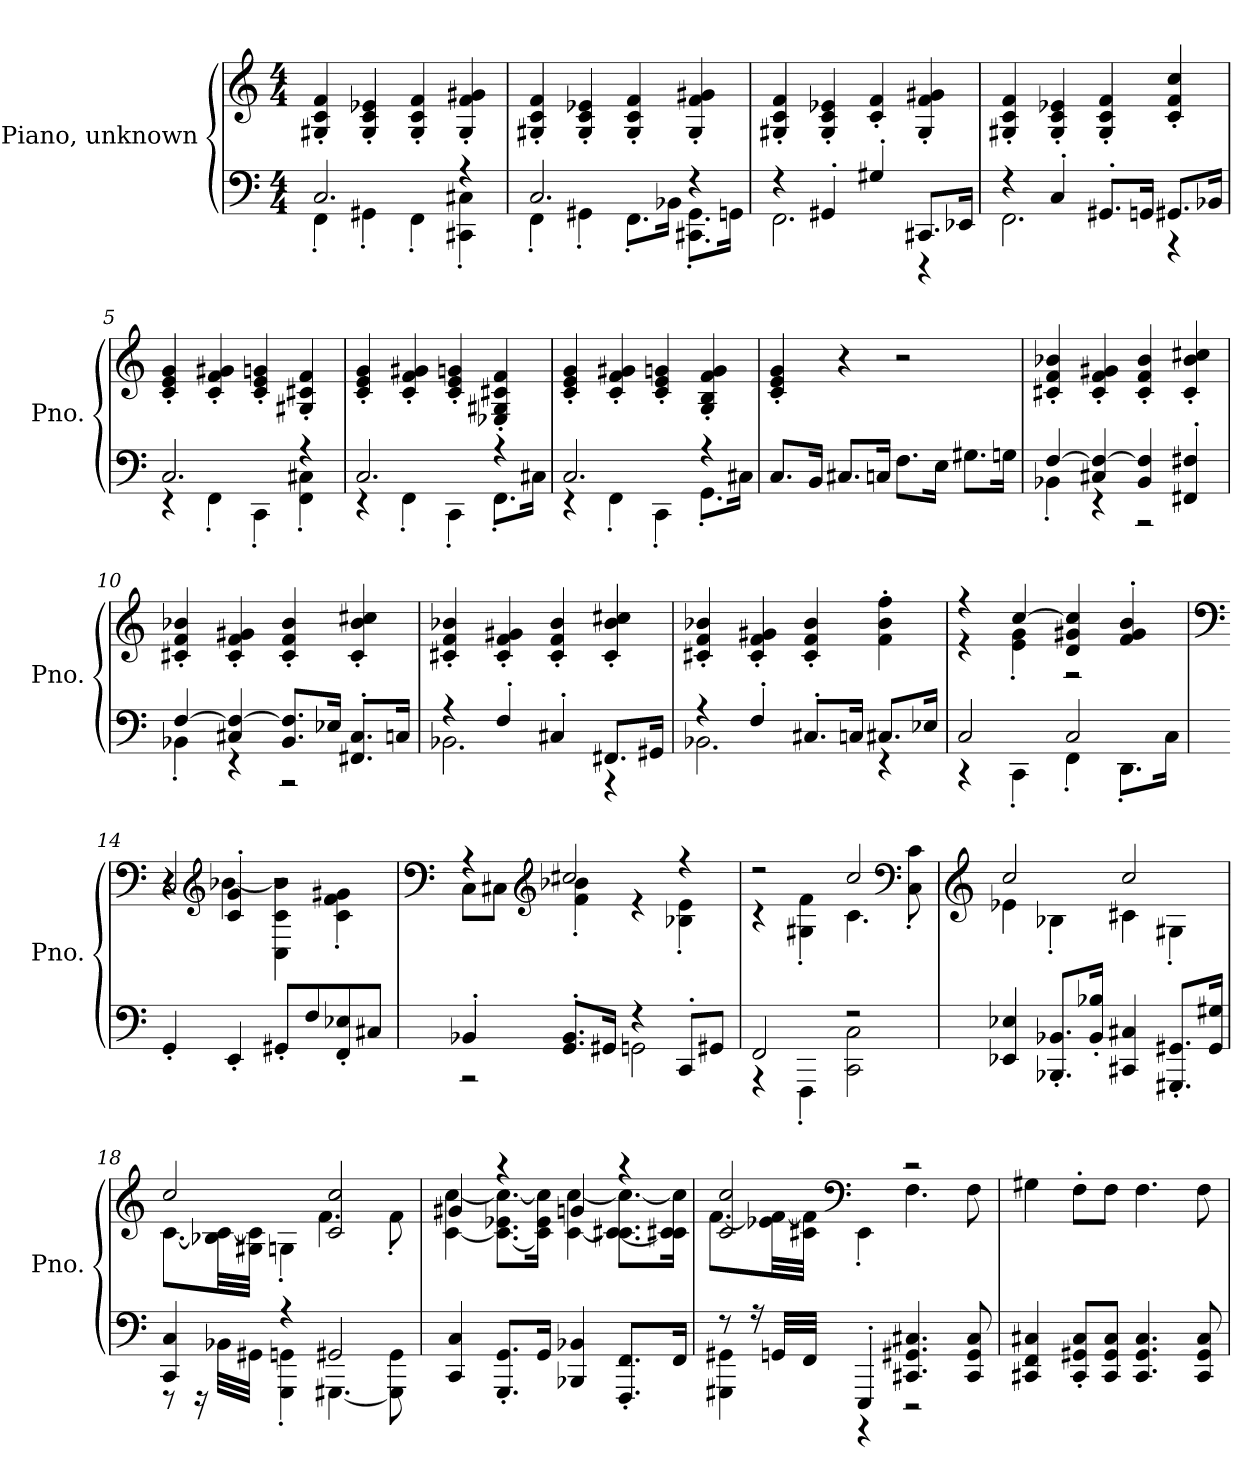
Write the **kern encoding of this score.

**kern	**kern
*part1	*part1
*staff2	*staff1
*I"Piano, unknown	*
*I'Pno.	*
*clefF4	*clefG2
*k[]	*k[]
*M4/4	*M4/4
*MM120	*MM120
=1	=1
*^	*
2.C/	4FF'\	4G#X/' 4c/' 4f/'
.	4GG#X'\	4G#/' 4c/' 4e-X/'
.	4FF'\	4G#/' 4c/' 4f/'
4r	4CC#X\' 4C#X\'	4G#/' 4f/' 4g#X/'
=2	=2	=2
2.C/	4FF'\	4G#X/' 4c/' 4f/'
.	4GG#X'\	4G#/' 4c/' 4e-X/'
.	8.FF'\L	4G#/' 4c/' 4f/'
.	16BB-X\Jk	.
4r	8.CC#X\' 8.GG#\'L	4G#/' 4f/' 4g#X/'
.	16GGn\Jk	.
=3	=3	=3
4r	2.FF\	4G#X/' 4c/' 4f/'
4GG#X'/	.	4G#/' 4c/' 4e-X/'
4G#X'/	.	4c/' 4f/'
8.CC#X/L	4r	4G#/' 4f/' 4g#X/'
16EE-X/Jk	.	.
=4	=4	=4
4r	2.FF\	4G#X/' 4c/' 4f/'
4C'/	.	4G#/' 4c/' 4e-X/'
8.GG#X'/L	.	4G#/' 4c/' 4f/'
16GGn/Jk	.	.
8.GG#X/L	4r	4c/' 4f/' 4cc/'
16BB-X/Jk	.	.
!!LO:LB:g=z
=5	=5	=5
2.C/	4r	4c/' 4e/' 4g/'
.	4FF'\	4c/' 4f/' 4g#X/'
.	4CC'\	4c/' 4e/' 4gn/'
4r	4FF\' 4C#X\'	4G#X/' 4c#X/' 4f/'
=6	=6	=6
2.C/	4r	4c/' 4e/' 4g/'
.	4FF'\	4c/' 4f/' 4g#X/'
.	4CC'\	4c/' 4e/' 4gn/'
4r	8.FF'\L	4E-X/' 4G#X/' 4c#X/' 4f/'
.	16C#X\Jk	.
=7	=7	=7
2.C/	4r	4c/' 4e/' 4g/'
.	4FF'\	4c/' 4f/' 4g#X/'
.	4CC'\	4c/' 4e/' 4gn/'
4r	8.GG'\L	4G/' 4B/' 4f/' 4g/'
.	16C#X\Jk	.
*v	*v	*
=8	=8
8.C/L	4c/' 4e/' 4g/'
16BB/Jk	.
8.C#X/L	4r
16Cn/Jk	.
8.F\L	2r
16E\Jk	.
8.G#X\L	.
16Gn\Jk	.
!!LO:LB:g=z
=9	=9
*^	*
[4F/	4BB-X'\	4c#X/' 4f/' 4b-X/'
4C#X/ 4F/_	4r	4c#/' 4f/' 4g#X/'
4BB-/ 4F/]	2r	4c#/' 4f/' 4b-/'
4FF#X/' 4F#X/'	.	4c#/' 4b-/' 4cc#X/'
=10	=10	=10
[4F/	4BB-X'\	4c#X/' 4f/' 4b-X/'
4C#X/ 4F/_	4r	4c#/' 4f/' 4g#X/'
8.BB-/ 8.F/]L	2r	4c#/' 4f/' 4b-/'
16E-X/Jk	.	.
8.FF#X/' 8.C#/'L	.	4c#/' 4b-/' 4cc#X/'
16Cn/Jk	.	.
=11	=11	=11
4r	2.BB-X\	4c#X/' 4f/' 4b-X/'
4F'/	.	4c#/' 4f/' 4g#X/'
4C#X'/	.	4c#/' 4f/' 4b-/'
8.FF#X/L	4r	4c#/' 4b-/' 4cc#X/'
16GG#X/Jk	.	.
=12	=12	=12
4r	2.BB-X\	4c#X/' 4f/' 4b-X/'
4F'/	.	4c#/' 4f/' 4g#X/'
8.C#X'/L	.	4c#/' 4f/' 4b-/'
16Cn/Jk	.	.
8.C#X/L	4r	4f\' 4b-\' 4ff\'
16E-X/Jk	.	.
!!LO:LB:g=z
=13	=13	=13
*	*	*^
2C/	4r	4r	4r
.	4CC'\	[4cc/	4e\' 4g\'
2C/	4FF'\	4d/ 4g#X/ 4cc/]	2r
.	8.DD'\L	4f/' 4g#/' 4b/'	.
.	16C\Jk	.	.
*v	*v	*	*
*	*v	*v
=14	=14
*	*clefF4
*	*^
*	*	*^
4GG'/	4r	4r	2C/
*	*clefG2	*	*
4EE'/	4c/' 4g/'	[4b-X\	.
8GG#X'/L	2r	4C\ 4c\ 4b-\]	2r
8F/	.	.	.
8FF/' 8E-X/'	.	4c\' 4f\' 4g#X\'	.
8C#X/J	.	.	.
*	*v	*v	*v
=15	=15
*	*clefF4
*^	*^
4BB-X'/	2r	4r	8C\L
.	.	.	8C#X\J
*	*	*clefG2	*
8.GG/' 8.BB-/'L	.	2cc#X/	4f\' 4b-X\'
16GG#X/Jk	.	.	.
4r	2GGn\	.	4r
8CC'/L	.	4r	4B-X\' 4e\'
8GG#X/J	.	.	.
=16	=16	=16	=16
2FF/	4r	2r	4r
.	4FFF'\	.	4G#X\' 4f\'
2r	2CC\ 2C\	2cc/	4.c\
*	*	*clefF4	*
.	.	.	8C\' 8c\'
*v	*v	*	*
!!LO:LB:g=z	!!
=17	=17	=17
*	*clefG2	*
4EE-X/ 4E-X/	2cc/	4e-X\
8.BBB-X/' 8.BB-X/'L	.	4B-X'\
16BB-/' 16B-X/'Jk	.	.
4CC#X/ 4C#X/	2cc/	4c#X\
8.GGG#X/' 8.GG#X/'L	.	4G#X'\
16GG#/ 16G#X/Jk	.	.
=18	=18	=18
*^	*	*
4CC/ 4C/	8r	2cc/	[8.c\L
.	16r	.	.
.	32BB-X\LLL	.	32B-X\ 32c\_LL
.	32GG#X\JJJ	.	32G#X\ 32c\]JJJ
4r	4GGG\' 4GGn\'	.	4Gn'\
2GG#X/	[4.GGG#X\	2c/ 2cc/	4.f\
.	8GGG#\] 8GG#\	.	8f'\
*v	*v	*	*
=19	=19	=19
4CC/ 4C/	4g#X/	[4c\ [4cc\
8.GGG/' 8.GG/'L	4r	8.c\_ 8.e-X\ 8.cc\_L
16GG/Jk	.	16c\] 16e-\ 16cc\]Jk
4BBB-X/ 4BB-X/	4gn/	[4c\ [4cc\
8.FFF/' 8.FF/'L	4r	8.c\_ 8.c#X\ 8.cc\_L
16FF/Jk	.	16c\] 16c#X\ 16cc\]Jk
!!LO:LB:g=z	!!
=20	=20	=20
*^	*	*
8r	4GGG#X\ 4GG#X\	2c/ 2cc/	[8.f\L
16r	.	.	.
32GGn/LLL	.	.	32e-X\ 32f\_LL
32FF/JJJ	.	.	32c#X\ 32f\]JJJ
*	*	*clefF4	*
4EEE'/	4r	.	4EE'\
4.CC#X/ 4.GG#X/ 4.C#X/	2r	2r	4.F\
8CC#/ 8GG#/ 8C#/	.	.	8F\
*v	*v	*	*
*	*v	*v
=21	=21
4CC#X/ 4FF/ 4C#X/	4G#X\
8CC#/' 8GG#X/' 8C#/'L	8F'\L
8CC#/ 8GG#/ 8C#/J	8F\J
4.CC#/ 4.GG#/ 4.C#/	4.F\
8CC#/ 8GG#/ 8C#/	8F\
=	=
*-	*-
